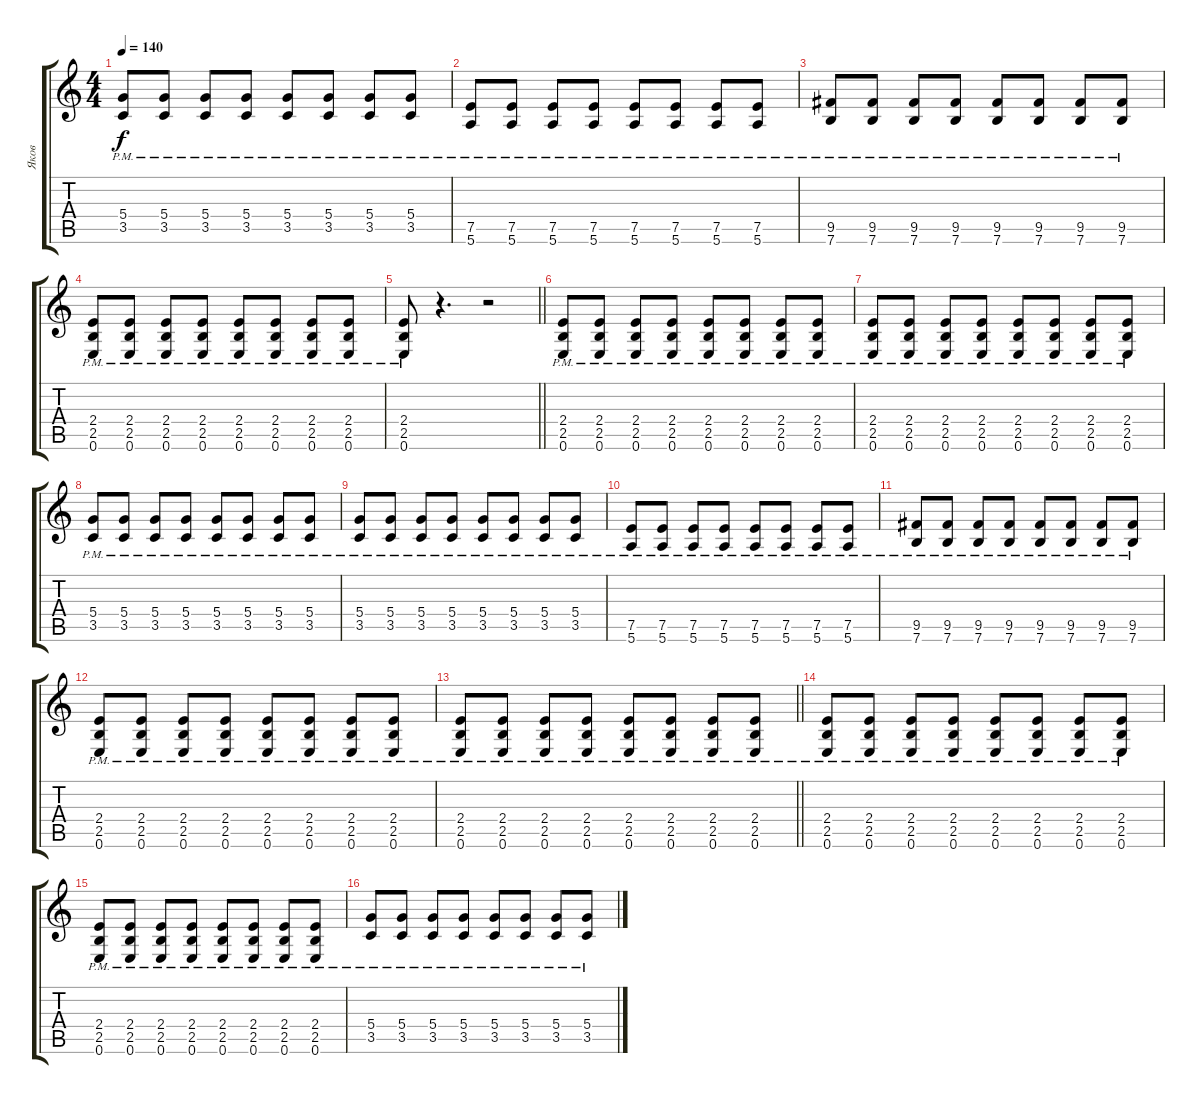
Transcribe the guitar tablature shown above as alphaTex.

\track ("Яков" "Яков") {instrument distortionguitar}
\staff {score tabs}
\tuning (E4 B3 G3 D3 A2 E2) {hide}
\ts (4 4)
\tempo 140
\clef g2
\ks c
(5.4{pm} 3.5{pm}).8{dy f} (5.4{pm} 3.5{pm}).8 (5.4{pm} 3.5{pm}).8 (5.4{pm} 3.5{pm}).8 (5.4{pm} 3.5{pm}).8 (5.4{pm} 3.5{pm}).8 (5.4{pm} 3.5{pm}).8 (5.4{pm} 3.5{pm}).8 |
(7.5{pm} 5.6{pm}).8 (7.5{pm} 5.6{pm}).8 (7.5{pm} 5.6{pm}).8 (7.5{pm} 5.6{pm}).8 (7.5{pm} 5.6{pm}).8 (7.5{pm} 5.6{pm}).8 (7.5{pm} 5.6{pm}).8 (7.5{pm} 5.6{pm}).8 |
(9.5{pm} 7.6{pm}).8 (9.5{pm} 7.6{pm}).8 (9.5{pm} 7.6{pm}).8 (9.5{pm} 7.6{pm}).8 (9.5{pm} 7.6{pm}).8 (9.5{pm} 7.6{pm}).8 (9.5{pm} 7.6{pm}).8 (9.5{pm} 7.6{pm}).8 |
(2.4{pm} 2.5{pm} 0.6{pm}).8 (2.4{pm} 2.5{pm} 0.6{pm}).8 (2.4{pm} 2.5{pm} 0.6{pm}).8 (2.4{pm} 2.5{pm} 0.6{pm}).8 (2.4{pm} 2.5{pm} 0.6{pm}).8 (2.4{pm} 2.5{pm} 0.6{pm}).8 (2.4{pm} 2.5{pm} 0.6{pm}).8 (2.4{pm} 2.5{pm} 0.6{pm}).8 |
\barLineRight lightlight
(2.4{pm} 2.5{pm} 0.6{pm}).8 r.4{d} r.2 |
(2.4{pm} 2.5{pm} 0.6{pm}).8 (2.4{pm} 2.5{pm} 0.6{pm}).8 (2.4{pm} 2.5{pm} 0.6{pm}).8 (2.4{pm} 2.5{pm} 0.6{pm}).8 (2.4{pm} 2.5{pm} 0.6{pm}).8 (2.4{pm} 2.5{pm} 0.6{pm}).8 (2.4{pm} 2.5{pm} 0.6{pm}).8 (2.4{pm} 2.5{pm} 0.6{pm}).8 |
(2.4{pm} 2.5{pm} 0.6{pm}).8 (2.4{pm} 2.5{pm} 0.6{pm}).8 (2.4{pm} 2.5{pm} 0.6{pm}).8 (2.4{pm} 2.5{pm} 0.6{pm}).8 (2.4{pm} 2.5{pm} 0.6{pm}).8 (2.4{pm} 2.5{pm} 0.6{pm}).8 (2.4{pm} 2.5{pm} 0.6{pm}).8 (2.4{pm} 2.5{pm} 0.6{pm}).8 |
(5.4{pm} 3.5{pm}).8 (5.4{pm} 3.5{pm}).8 (5.4{pm} 3.5{pm}).8 (5.4{pm} 3.5{pm}).8 (5.4{pm} 3.5{pm}).8 (5.4{pm} 3.5{pm}).8 (5.4{pm} 3.5{pm}).8 (5.4{pm} 3.5{pm}).8 |
(5.4{pm} 3.5{pm}).8 (5.4{pm} 3.5{pm}).8 (5.4{pm} 3.5{pm}).8 (5.4{pm} 3.5{pm}).8 (5.4{pm} 3.5{pm}).8 (5.4{pm} 3.5{pm}).8 (5.4{pm} 3.5{pm}).8 (5.4{pm} 3.5{pm}).8 |
(7.5{pm} 5.6{pm}).8 (7.5{pm} 5.6{pm}).8 (7.5{pm} 5.6{pm}).8 (7.5{pm} 5.6{pm}).8 (7.5{pm} 5.6{pm}).8 (7.5{pm} 5.6{pm}).8 (7.5{pm} 5.6{pm}).8 (7.5{pm} 5.6{pm}).8 |
(9.5{pm} 7.6{pm}).8 (9.5{pm} 7.6{pm}).8 (9.5{pm} 7.6{pm}).8 (9.5{pm} 7.6{pm}).8 (9.5{pm} 7.6{pm}).8 (9.5{pm} 7.6{pm}).8 (9.5{pm} 7.6{pm}).8 (9.5{pm} 7.6{pm}).8 |
(2.4{pm} 2.5{pm} 0.6{pm}).8 (2.4{pm} 2.5{pm} 0.6{pm}).8 (2.4{pm} 2.5{pm} 0.6{pm}).8 (2.4{pm} 2.5{pm} 0.6{pm}).8 (2.4{pm} 2.5{pm} 0.6{pm}).8 (2.4{pm} 2.5{pm} 0.6{pm}).8 (2.4{pm} 2.5{pm} 0.6{pm}).8 (2.4{pm} 2.5{pm} 0.6{pm}).8 |
\barLineRight lightlight
(2.4{pm} 2.5{pm} 0.6{pm}).8 (2.4{pm} 2.5{pm} 0.6{pm}).8 (2.4{pm} 2.5{pm} 0.6{pm}).8 (2.4{pm} 2.5{pm} 0.6{pm}).8 (2.4{pm} 2.5{pm} 0.6{pm}).8 (2.4{pm} 2.5{pm} 0.6{pm}).8 (2.4{pm} 2.5{pm} 0.6{pm}).8 (2.4{pm} 2.5{pm} 0.6{pm}).8 |
(2.4{pm} 2.5{pm} 0.6{pm}).8 (2.4{pm} 2.5{pm} 0.6{pm}).8 (2.4{pm} 2.5{pm} 0.6{pm}).8 (2.4{pm} 2.5{pm} 0.6{pm}).8 (2.4{pm} 2.5{pm} 0.6{pm}).8 (2.4{pm} 2.5{pm} 0.6{pm}).8 (2.4{pm} 2.5{pm} 0.6{pm}).8 (2.4{pm} 2.5{pm} 0.6{pm}).8 |
(2.4{pm} 2.5{pm} 0.6{pm}).8 (2.4{pm} 2.5{pm} 0.6{pm}).8 (2.4{pm} 2.5{pm} 0.6{pm}).8 (2.4{pm} 2.5{pm} 0.6{pm}).8 (2.4{pm} 2.5{pm} 0.6{pm}).8 (2.4{pm} 2.5{pm} 0.6{pm}).8 (2.4{pm} 2.5{pm} 0.6{pm}).8 (2.4{pm} 2.5{pm} 0.6{pm}).8 |
(5.4{pm} 3.5{pm}).8 (5.4{pm} 3.5{pm}).8 (5.4{pm} 3.5{pm}).8 (5.4{pm} 3.5{pm}).8 (5.4{pm} 3.5{pm}).8 (5.4{pm} 3.5{pm}).8 (5.4{pm} 3.5{pm}).8 (5.4{pm} 3.5{pm}).8
